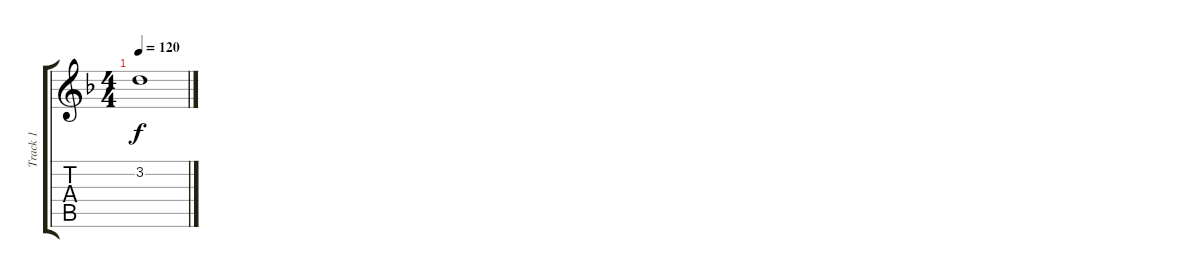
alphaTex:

\track ("Track 1" "Track 1") {instrument acousticguitarnylon}
\staff {score tabs}
\tuning (E4 B3 G3 D3 G2 D2) {hide}
\ts (4 4)
\tempo 120
\clef g2
\ks f
3.2{t}.1{dy f}
